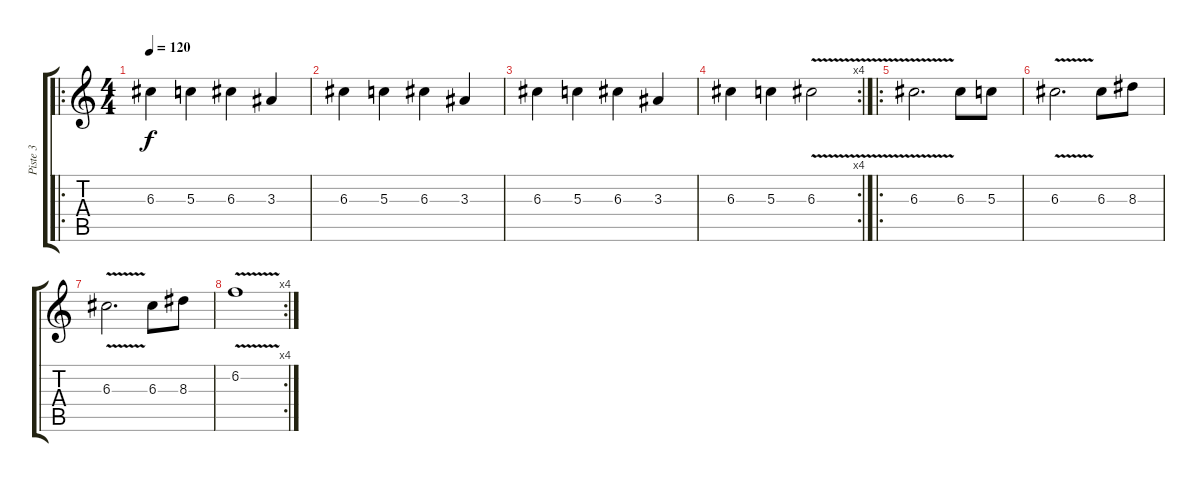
\track ("Piste 3" "Piste 3") {instrument distortionguitar}
\staff {score tabs}
\tuning (E4 B3 G3 D3 A2 E2) {hide}
\ro
\ts (4 4)
\tempo 120
\clef g2
\ks c
6.3.4{dy f} 5.3.4 6.3.4 3.3.4 |
6.3.4 5.3.4 6.3.4 3.3.4 |
6.3.4 5.3.4 6.3.4 3.3.4 |
\rc 4
6.3.4 5.3.4 6.3{v}.2 |
\ro
6.3{v}.2{d} 6.3.8 5.3.8 |
6.3{v}.2{d} 6.3.8 8.3.8 |
6.3{v}.2{d} 6.3.8 8.3.8 |
\rc 4
6.2{v}.1
